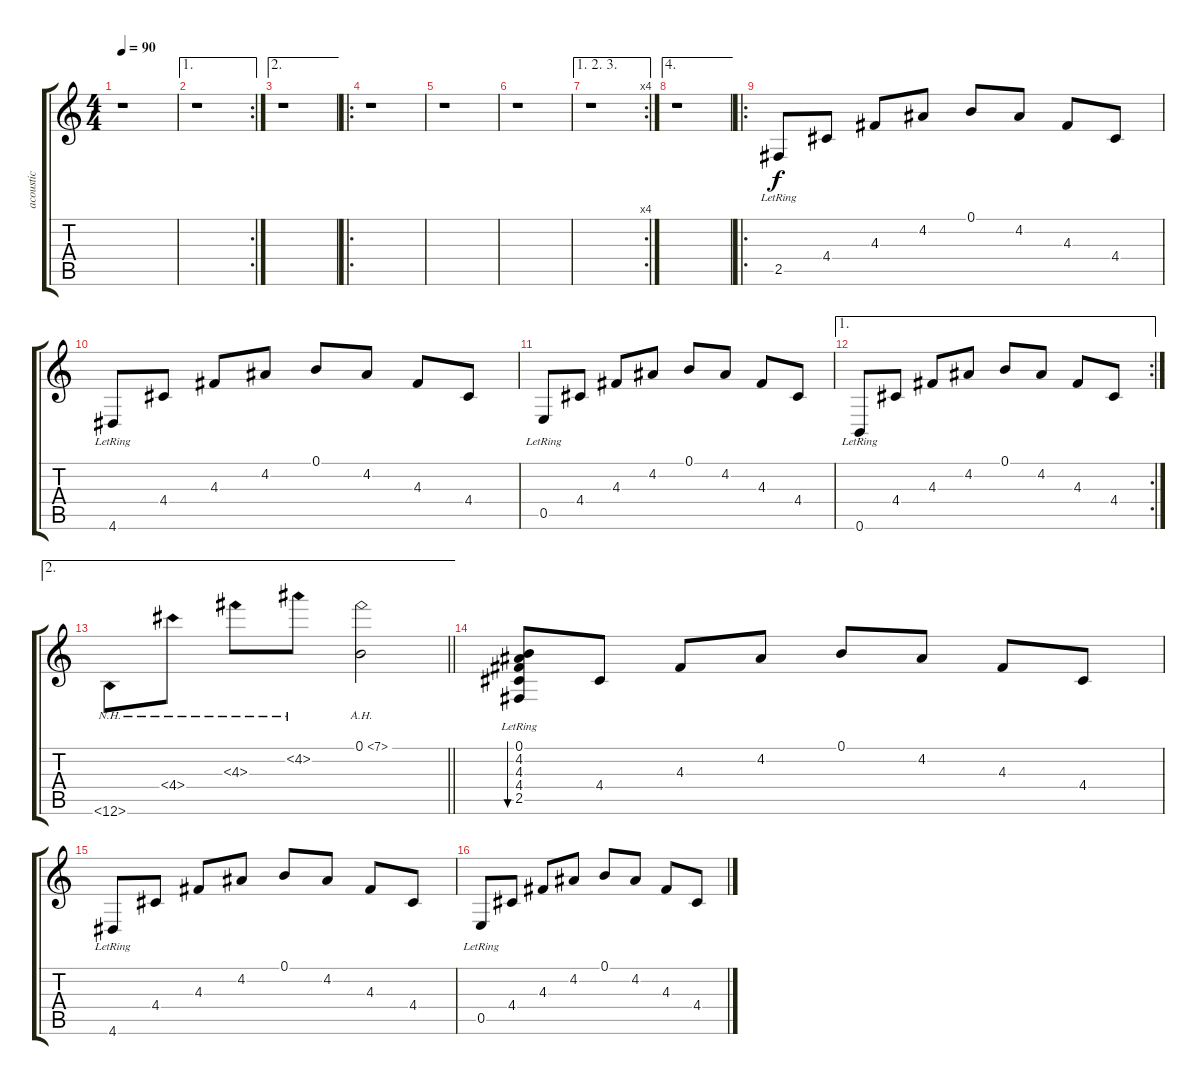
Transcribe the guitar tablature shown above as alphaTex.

\track ("acoustic" "acoustic") {instrument acousticguitarsteel}
\staff {score tabs}
\tuning (B3 Gb3 D3 A2 E2 B1) {hide}
\ts (4 4)
\tempo 90
\clef g2
\ks c
r.1{dy f} |
\ae 1
\rc 2
r.1 |
\ae 2
r.1 |
\ro
r.1 |
r.1 |
r.1 |
\ae (1 2 3)
\rc 4
r.1 |
\ae 4
r.1 |
\ro
2.5{lr}.8 4.4.8 4.3.8 4.2.8 0.1.8 4.2.8 4.3.8 4.4.8 |
4.6{lr}.8 4.4.8 4.3.8 4.2.8 0.1.8 4.2.8 4.3.8 4.4.8 |
0.5{lr}.8 4.4.8 4.3.8 4.2.8 0.1.8 4.2.8 4.3.8 4.4.8 |
\ae 1
\rc 2
0.6{lr}.8 4.4.8 4.3.8 4.2.8 0.1.8 4.2.8 4.3.8 4.4.8 |
\ae 2
\barLineRight lightlight
0.6{nh}.8 4.4{nh}.8 4.3{nh}.8 4.2{nh}.8 0.1{ah 7}.2 |
(0.1{lr} 4.2{lr} 4.3{lr} 4.4 2.5{lr}).8{bu 240} 4.4.8 4.3.8 4.2.8 0.1.8 4.2.8 4.3.8 4.4.8 |
4.6{lr}.8 4.4.8 4.3.8 4.2.8 0.1.8 4.2.8 4.3.8 4.4.8 |
0.5{lr}.8 4.4.8 4.3.8 4.2.8 0.1.8 4.2.8 4.3.8 4.4.8
